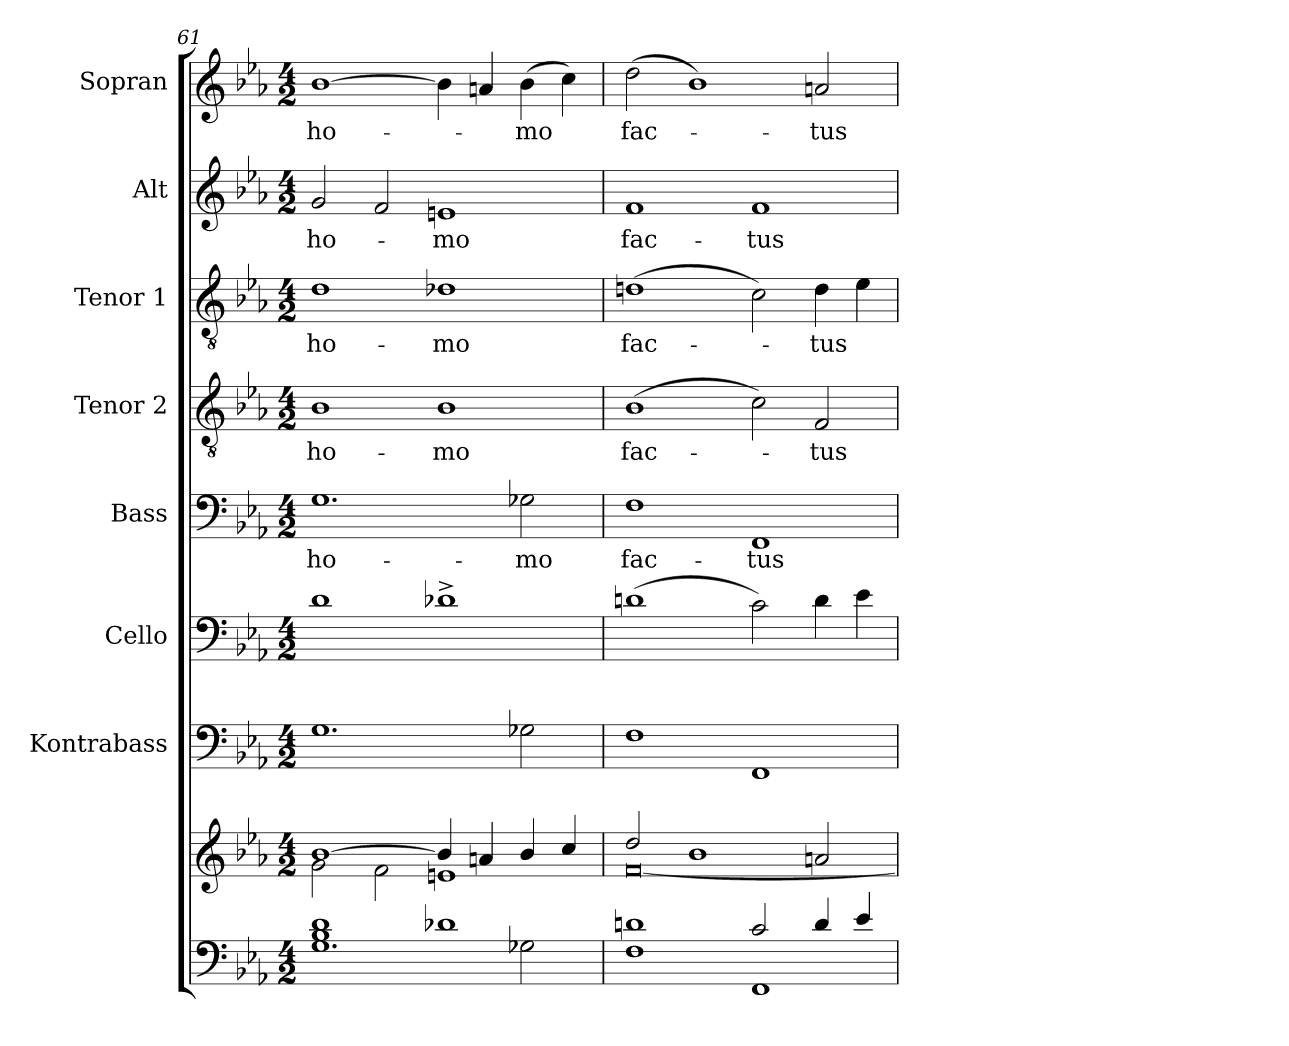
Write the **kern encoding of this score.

**kern	**kern	**kern	**kern	**kern	**text	**kern	**text	**kern	**text	**kern	**text	**kern	**text
*part8	*part8	*part7	*part6	*part5	*part5	*part4	*part4	*part3	*part3	*part2	*part2	*part1	*part1
*staff9	*staff8	*staff7	*staff6	*staff5	*staff5	*staff4	*staff4	*staff3	*staff3	*staff2	*staff2	*staff1	*staff1
*	*	*I"Kontrabass	*I"Cello	*I"Bass	*	*I"Tenor 2	*	*I"Tenor 1	*	*I"Alt	*	*I"Sopran	*
*	*	*I'Kb.	*	*I'B.	*	*I'T. 2	*	*I'T. 1	*	*I'A.	*	*I'S.	*
!!LO:PB:g=z
*clefF4	*clefG2	*clefF4	*clefF4	*clefF4	*	*clefGv2	*	*clefGv2	*	*clefG2	*	*clefG2	*
*	*	*ITrd7c12	*	*	*	*	*	*	*	*	*	*	*
*k[b-e-a-]	*k[b-e-a-]	*k[b-e-a-]	*k[b-e-a-]	*k[b-e-a-]	*	*k[b-e-a-]	*	*k[b-e-a-]	*	*k[b-e-a-]	*	*k[b-e-a-]	*
*E-:	*E-:	*E-:	*E-:	*E-:	*	*E-:	*	*E-:	*	*E-:	*	*E-:	*
*M4/2	*M4/2	*M4/2	*M4/2	*M4/2	*	*M4/2	*	*M4/2	*	*M4/2	*	*M4/2	*
=61	=61	=61	=61	=61	=61	=61	=61	=61	=61	=61	=61	=61	=61
*^	*^	*	*	*	*	*	*	*	*	*	*	*	*
!	!	!	!	!	!	!	!LO:LY:b	!	!LO:LY:b	!	!LO:LY:b	!	!LO:LY:b	!	!LO:LY:b
1B- 1d	1.G	[>1b-	2g\	1.GG	1d	1.G	ho-	1B-	ho-	1d	ho-	2g/	ho-	[1b-	ho-
.	.	.	2f\	.	.	.	.	.	.	.	.	2f/	.	.	.
!	!	!	!	!	!	!	!	!	!LO:LY:b	!	!LO:LY:b	!	!LO:LY:b	!	!
1d-X	.	4b-/]	1en	.	1d-X^>	.	.	1B-	-mo	1d-X	-mo	1en	-mo	4b-\]	.
.	.	4an/	.	.	.	.	.	.	.	.	.	.	.	4an/	.
!	!	!	!	!	!	!	!LO:LY:b	!	!	!	!	!	!	!	!LO:LY:b
.	2G-X\	4b-/	.	2GG-X\	.	2G-X\	-mo	.	.	.	.	.	.	(>4b-\	-mo
.	.	4cc/	.	.	.	.	.	.	.	.	.	.	.	4cc\)	.
=62	=62	=62	=62	=62	=62	=62	=62	=62	=62	=62	=62	=62	=62	=62	=62
!	!	!	!	!	!	!	!LO:LY:b	!	!LO:LY:b	!	!LO:LY:b	!	!LO:LY:b	!	!LO:LY:b
1dn	1F	2dd/	[<0f	1FF	(>1dn	1F	fac-	(>1B-	fac-	(>1dn	fac-	1f	fac-	(>2dd\	fac-
.	.	1b-	.	.	.	.	.	.	.	.	.	.	.	1b-)	.
!	!	!	!	!	!	!	!LO:LY:b	!	!	!	!	!	!LO:LY:b	!	!
2c/	1FF	.	.	1FFF	2c\)	1FF	-tus	2c\)	.	2c\)	.	1f	-tus	.	.
!	!	!	!	!	!	!	!	!	!LO:LY:b	!	!LO:LY:b	!	!	!	!LO:LY:b
4d/	.	2an/	.	.	4d\	.	.	2F/	-tus	4d\	-tus	.	.	2an/	-tus
4e-/	.	.	.	.	4e-\	.	.	.	.	4e-\	.	.	.	.	.
*v	*v	*	*	*	*	*	*	*	*	*	*	*	*	*	*
*	*v	*v	*	*	*	*	*	*	*	*	*	*	*	*
=	=	=	=	=	=	=	=	=	=	=	=	=	=
*-	*-	*-	*-	*-	*-	*-	*-	*-	*-	*-	*-	*-	*-
